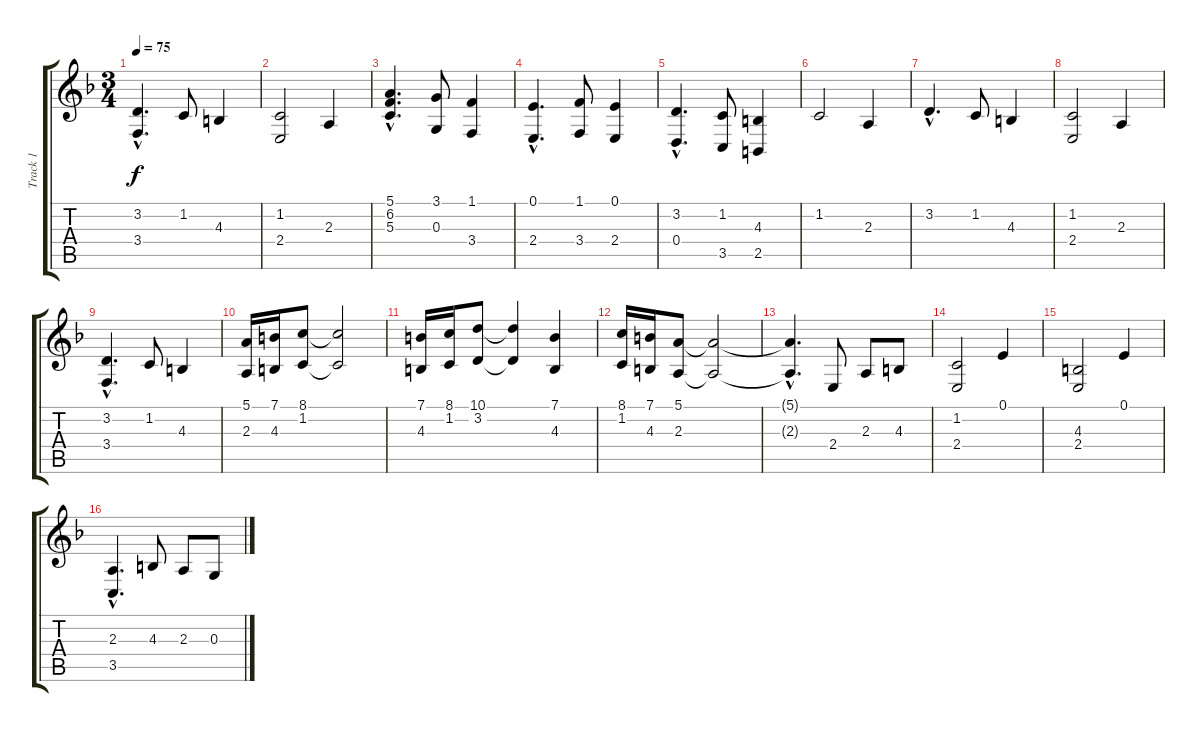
\track ("Track 1" "Track 1") {instrument brightacousticpiano}
\staff {score tabs}
\tuning (E4 B3 G3 D3 A2 E2) {hide}
\ts (3 4)
\tempo 75
\clef g2
\ks f
(3.2{hac} 3.4{hac}).4{d dy f} 1.2.8 4.3.4 |
(1.2 2.4).2 2.3.4 |
(5.1{hac} 6.2{hac} 5.3{hac}).4{d} (3.1 0.3).8 (1.1 3.4).4 |
(0.1{hac} 2.4{hac}).4{d} (1.1 3.4).8 (0.1 2.4).4 |
(3.2{hac} 0.4{hac}).4{d} (1.2 3.5).8 (4.3 2.5).4 |
1.2.2 2.3.4 |
3.2{hac}.4{d} 1.2.8 4.3.4 |
(1.2 2.4).2 2.3.4 |
(3.2{hac} 3.4{hac}).4{d} 1.2.8 4.3.4 |
(5.1 2.3).16 (7.1 4.3).16 (8.1 1.2).8 (8.1{t} 1.2{t}).2 |
(7.1 4.3).16 (8.1 1.2).16 (10.1 3.2).8 (10.1{t} 3.2{t}).4 (7.1 4.3).4 |
(8.1 1.2).16 (7.1 4.3).16 (5.1 2.3).8 (5.1{t} 2.3{t}).2 |
(5.1{hac t} 2.3{hac t}).4{d} 2.4.8 2.3.8 4.3.8 |
(1.2 2.4).2 0.1.4 |
(4.3 2.4).2 0.1.4 |
(2.3{hac} 3.5{hac}).4{d} 4.3.8 2.3.8 0.3.8
